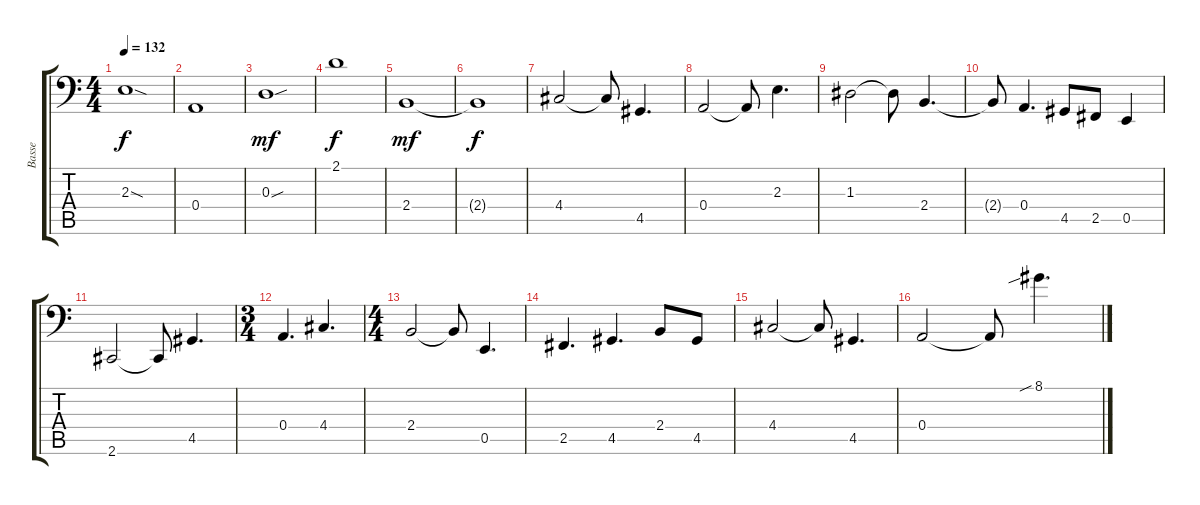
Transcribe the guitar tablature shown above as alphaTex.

\track ("Basse" "Basse") {instrument electricbassfinger}
\staff {score tabs}
\tuning (C3 G2 D2 A1 E1 B0) {hide}
\ts (4 4)
\tempo 132
\clef f4
\ks c
2.3{sod}.1{dy f} |
0.4.1 |
0.3{sou}.1{dy mf} |
2.1.1{dy f} |
2.4.1{dy mf} |
2.4{t}.1{dy f} |
4.4.2 4.4{t}.8 4.5.4{d} |
0.4.2 0.4{t}.8 2.3.4{d} |
1.3.2 1.3{t}.8 2.4.4{d} |
2.4{t}.8 0.4.4{d} 4.5.8 2.5.8 0.5.4 |
2.6.2 2.6{t}.8 4.5.4{d} |
\ts (3 4)
0.4.4{d} 4.4.4{d} |
\ts (4 4)
2.4.2 2.4{t}.8 0.5.4{d} |
2.5.4{d} 4.5.4{d} 2.4.8 4.5.8 |
4.4.2 4.4{t}.8 4.5.4{d} |
0.4.2 0.4{t}.8 8.1{sib}.4{d}
